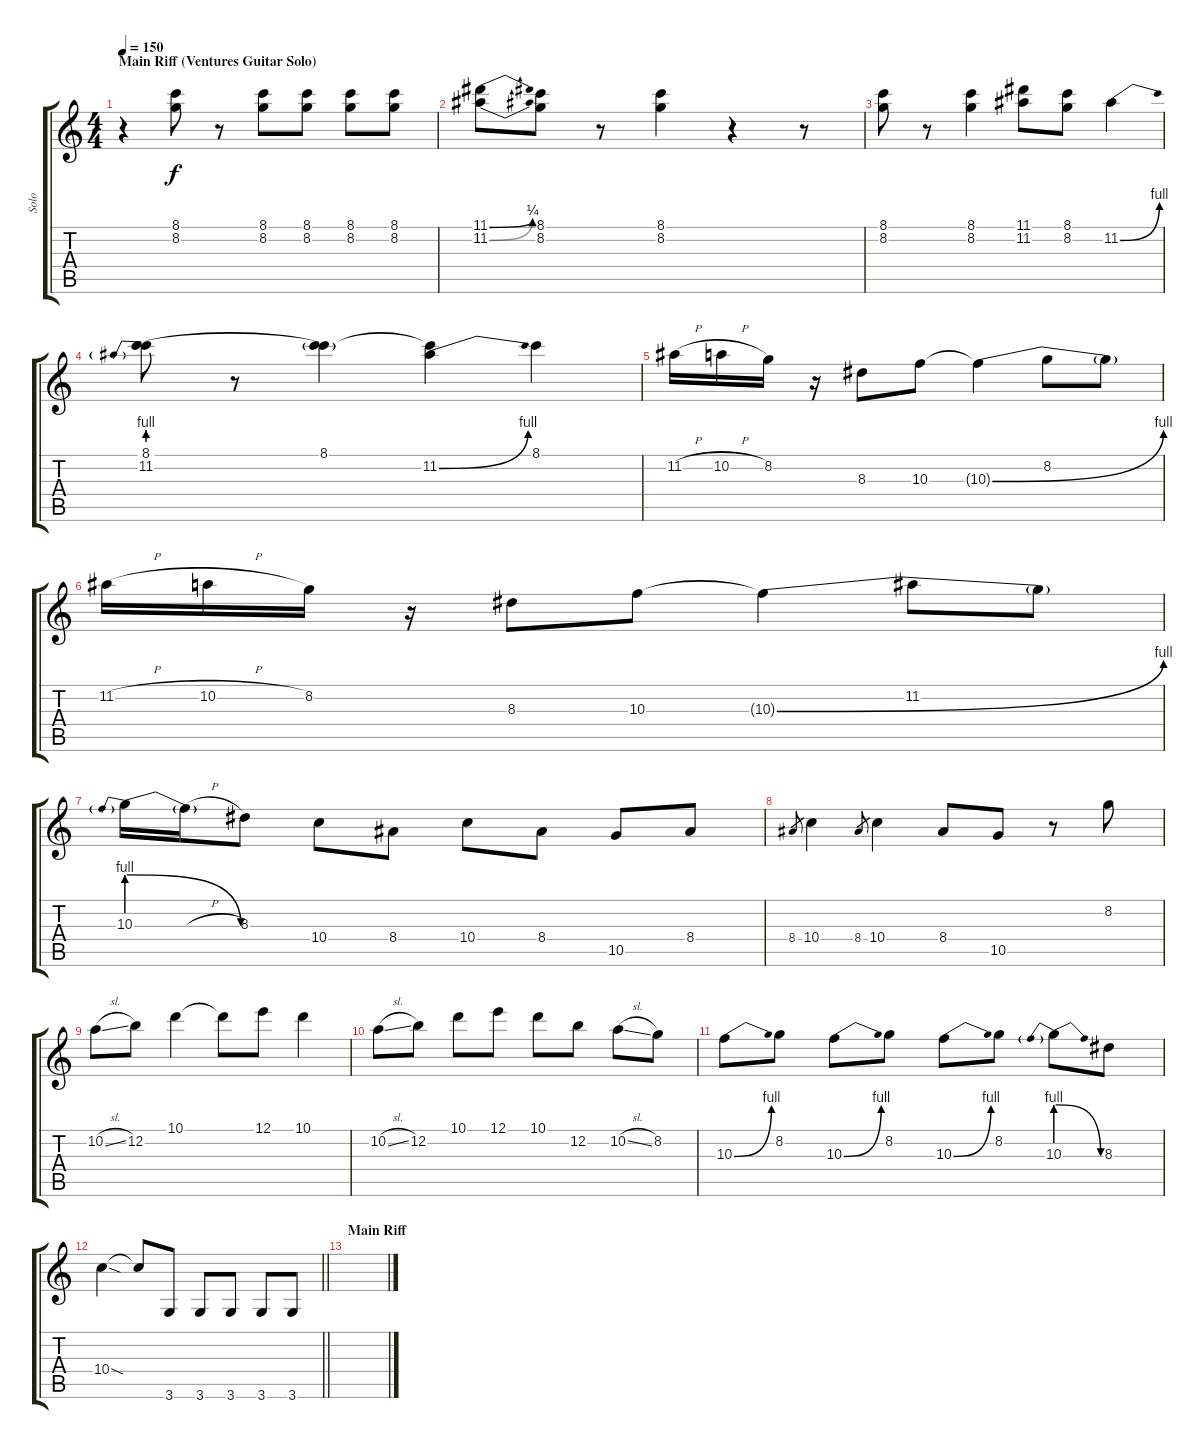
\track ("Solo" "Solo") {instrument acousticguitarsteel}
\staff {score tabs}
\tuning (E4 B3 G3 D3 A2 E2) {hide}
\ts (4 4)
\section ("" "Main Riff (Ventures Guitar Solo)")
\tempo 150
\clef g2
\ks c
r.4{dy f} (8.1 8.2).8 r.8 (8.1 8.2).8 (8.1 8.2).8 (8.1 8.2).8 (8.1 8.2).8 |
(11.1{be (bend 0 0 60 1)} 11.2{be (bend 0 0 60 1)}).8 (8.1 8.2).8 r.8 (8.1 8.2).4 r.4 r.8 |
(8.1 8.2).8 r.8 (8.1 8.2).4 (11.1 11.2).8 (8.1 8.2).8 11.2{be (bend 0 0 60 4)}.4 |
(8.1 11.2{be (prebend 0 4 60 4)}).8 r.8 (8.1 11.2{t}).4 (8.1{t} 11.2{be (bend 0 0 60 4)}).4 8.1.4 |
11.2{h}.16 10.2{h}.16 8.2.16 r.16 8.3.8 10.3.8 10.3{be (bend 0 0 60 4) t}.4 8.2.8 10.3{t}.8 |
11.2{h}.16 10.2{h}.16 8.2.16 r.16 8.3.8 10.3.8 10.3{be (bend 0 0 60 4) t}.4 11.2.8 10.3{t}.8 |
10.3{be (prebendrelease 0 4 60 0)}.16 10.3{h t}.16 8.3.8 10.4.8 8.4.8 10.4.8 8.4.8 10.5.8 8.4.8 |
8.4.8{gr} 10.4.4 8.4.8{gr} 10.4.4 8.4.8 10.5.8 r.8 8.2.8 |
10.2{sl}.8 12.2.8 10.1.4 10.1{t}.8 12.1.8 10.1.4 |
10.2{sl}.8 12.2.8 10.1.8 12.1.8 10.1.8 12.2.8 10.2{sl}.8 8.2.8 |
10.3{be (bend 0 0 60 4)}.8 8.2.8 10.3{be (bend 0 0 60 4)}.8 8.2.8 10.3{be (bend 0 0 60 4)}.8 8.2.8 10.3{be (prebendrelease 0 4 60 0)}.8 8.3.8 |
\barLineRight lightlight
10.4{sod}.4 10.4{t}.8 3.6.8 3.6.8 3.6.8 3.6.8 3.6.8 |
\section ("" "Main Riff")
